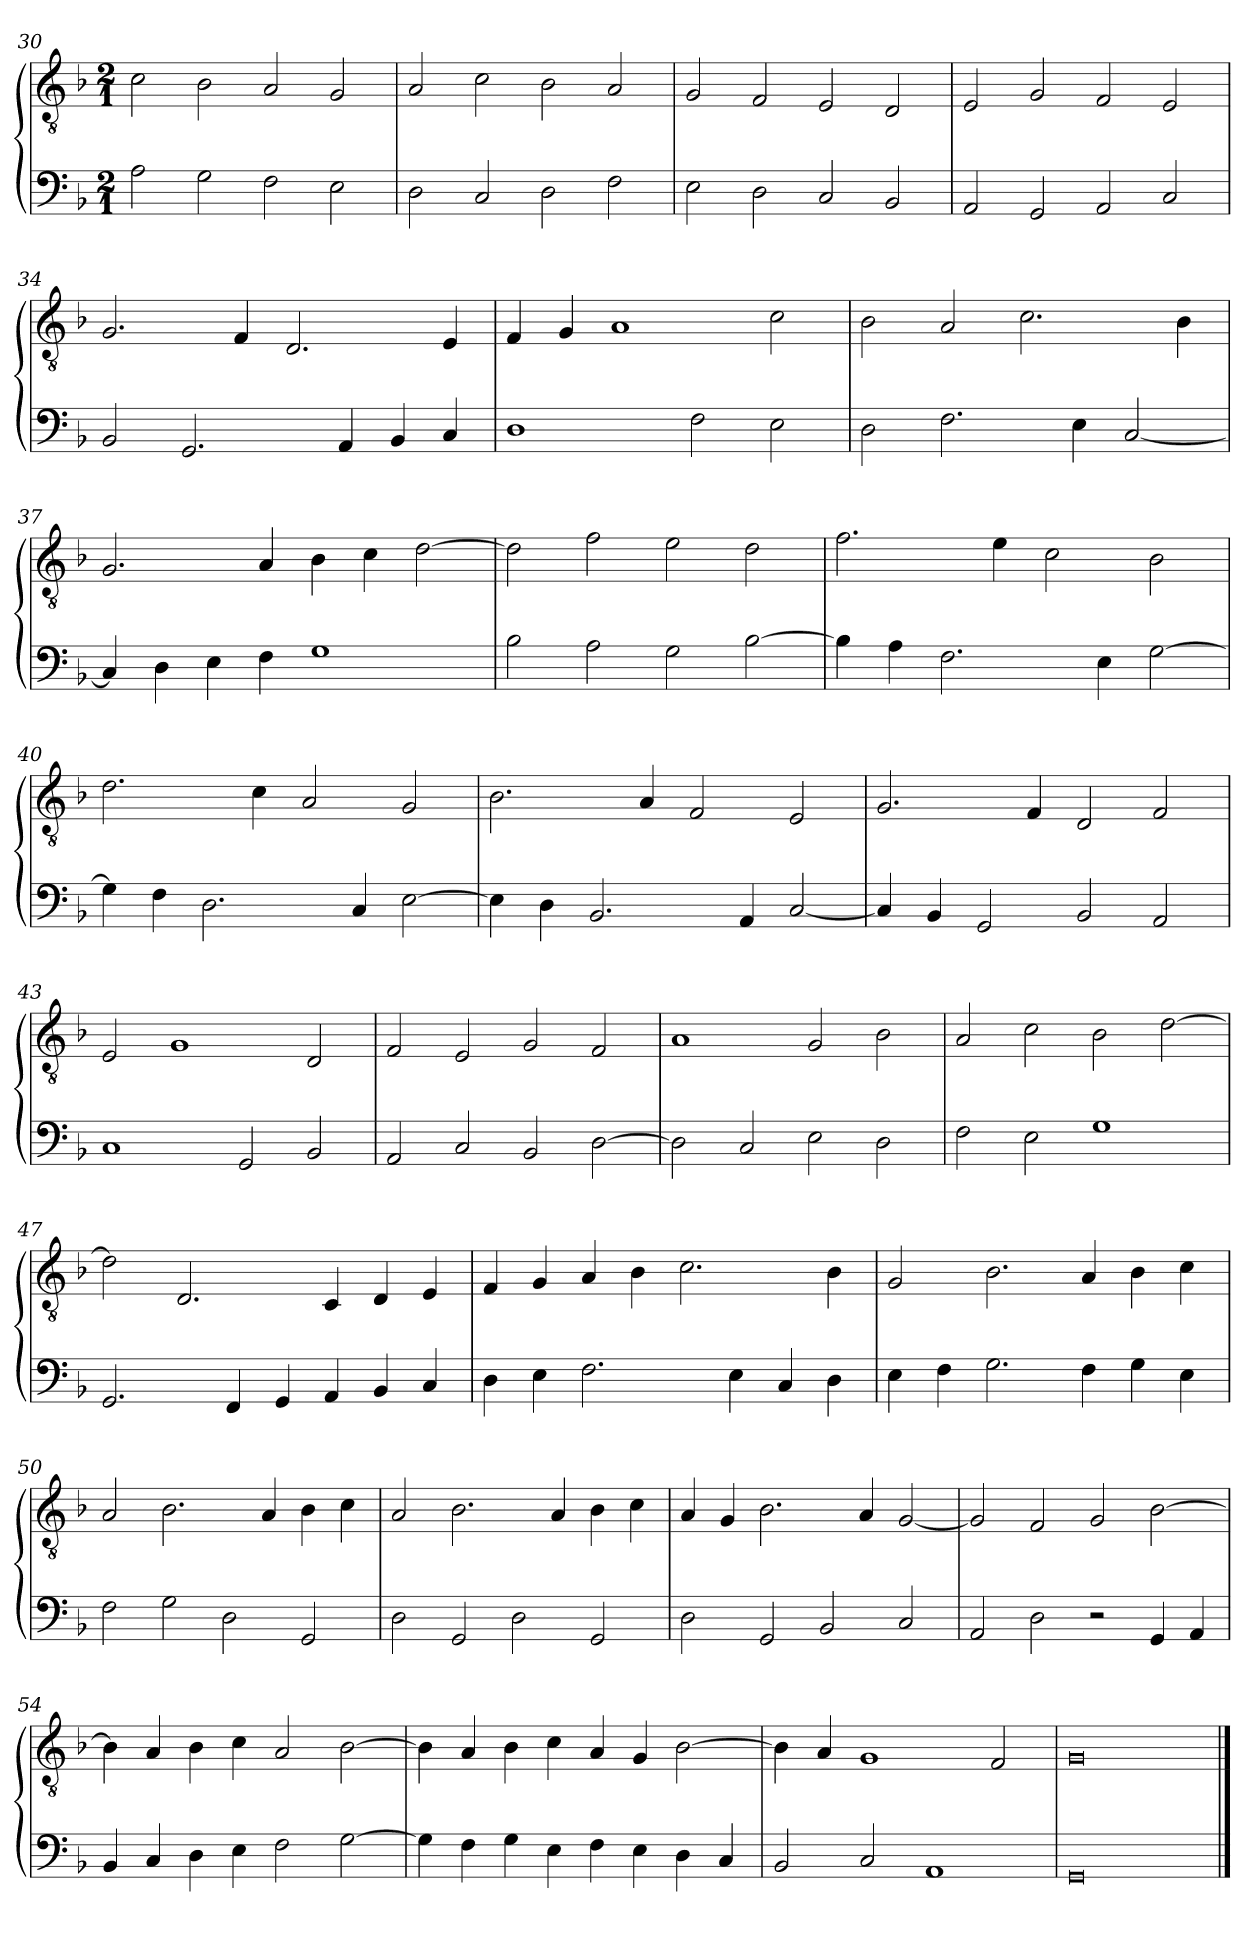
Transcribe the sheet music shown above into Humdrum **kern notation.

**kern	**kern
*part2	*part1
*staff2	*staff1
*clefF4	*clefGv2
*k[b-]	*k[b-]
*M2/1	*M2/1
=30	=30
2A	2c
2G	2B-
2F	2A
2E	2G
=31	=31
2D	2A
2C	2c
2D	2B-
2F	2A
=32	=32
2E	2G
2D	2F
2C	2E
2BB-	2D
=33	=33
2AA	2E
2GG	2G
2AA	2F
2C	2E
=34	=34
2BB-	2.G
2.GG	.
.	4F
.	2.D
4AA	.
4BB-	.
4C	4E
=35	=35
1D	4F
.	4G
.	1A
2F	.
2E	2c
=36	=36
2D	2B-
2.F	2A
.	2.c
4E	.
[2C	.
.	4B-
=37	=37
4C]	2.G
4D	.
4E	.
4F	4A
1G	4B-
.	4c
.	[2d
=38	=38
2B-	2d]
2A	2f
2G	2e
[2B-	2d
=39	=39
4B-]	2.f
4A	.
2.F	.
.	4e
.	2c
4E	.
[2G	2B-
=40	=40
4G]	2.d
4F	.
2.D	.
.	4c
.	2A
4C	.
[2E	2G
=41	=41
4E]	2.B-
4D	.
2.BB-	.
.	4A
.	2F
4AA	.
[2C	2E
=42	=42
4C]	2.G
4BB-	.
2GG	.
.	4F
2BB-	2D
2AA	2F
=43	=43
1C	2E
.	1G
2GG	.
2BB-	2D
=44	=44
2AA	2F
2C	2E
2BB-	2G
[2D	2F
=45	=45
2D]	1A
2C	.
2E	2G
2D	2B-
=46	=46
2F	2A
2E	2c
1G	2B-
.	[2d
=47	=47
2.GG	2d]
.	2.D
4FF	.
4GG	.
4AA	4C
4BB-	4D
4C	4E
=48	=48
4D	4F
4E	4G
2.F	4A
.	4B-
.	2.c
4E	.
4C	.
4D	4B-
=49	=49
4E	2G
4F	.
2.G	2.B-
4F	4A
4G	4B-
4E	4c
=50	=50
2F	2A
2G	2.B-
2D	.
.	4A
2GG	4B-
.	4c
=51	=51
2D	2A
2GG	2.B-
2D	.
.	4A
2GG	4B-
.	4c
=52	=52
2D	4A
.	4G
2GG	2.B-
2BB-	.
.	4A
2C	[2G
=53	=53
2AA	2G]
2D	2F
2r	2G
4GG	[2B-
4AA	.
=54	=54
4BB-	4B-]
4C	4A
4D	4B-
4E	4c
2F	2A
[2G	[2B-
=55	=55
4G]	4B-]
4F	4A
4G	4B-
4E	4c
4F	4A
4E	4G
4D	[2B-
4C	.
=56	=56
2BB-	4B-]
.	4A
2C	1G
1AA	.
.	2F
=57	=57
0GG	0G
==	==
*-	*-
